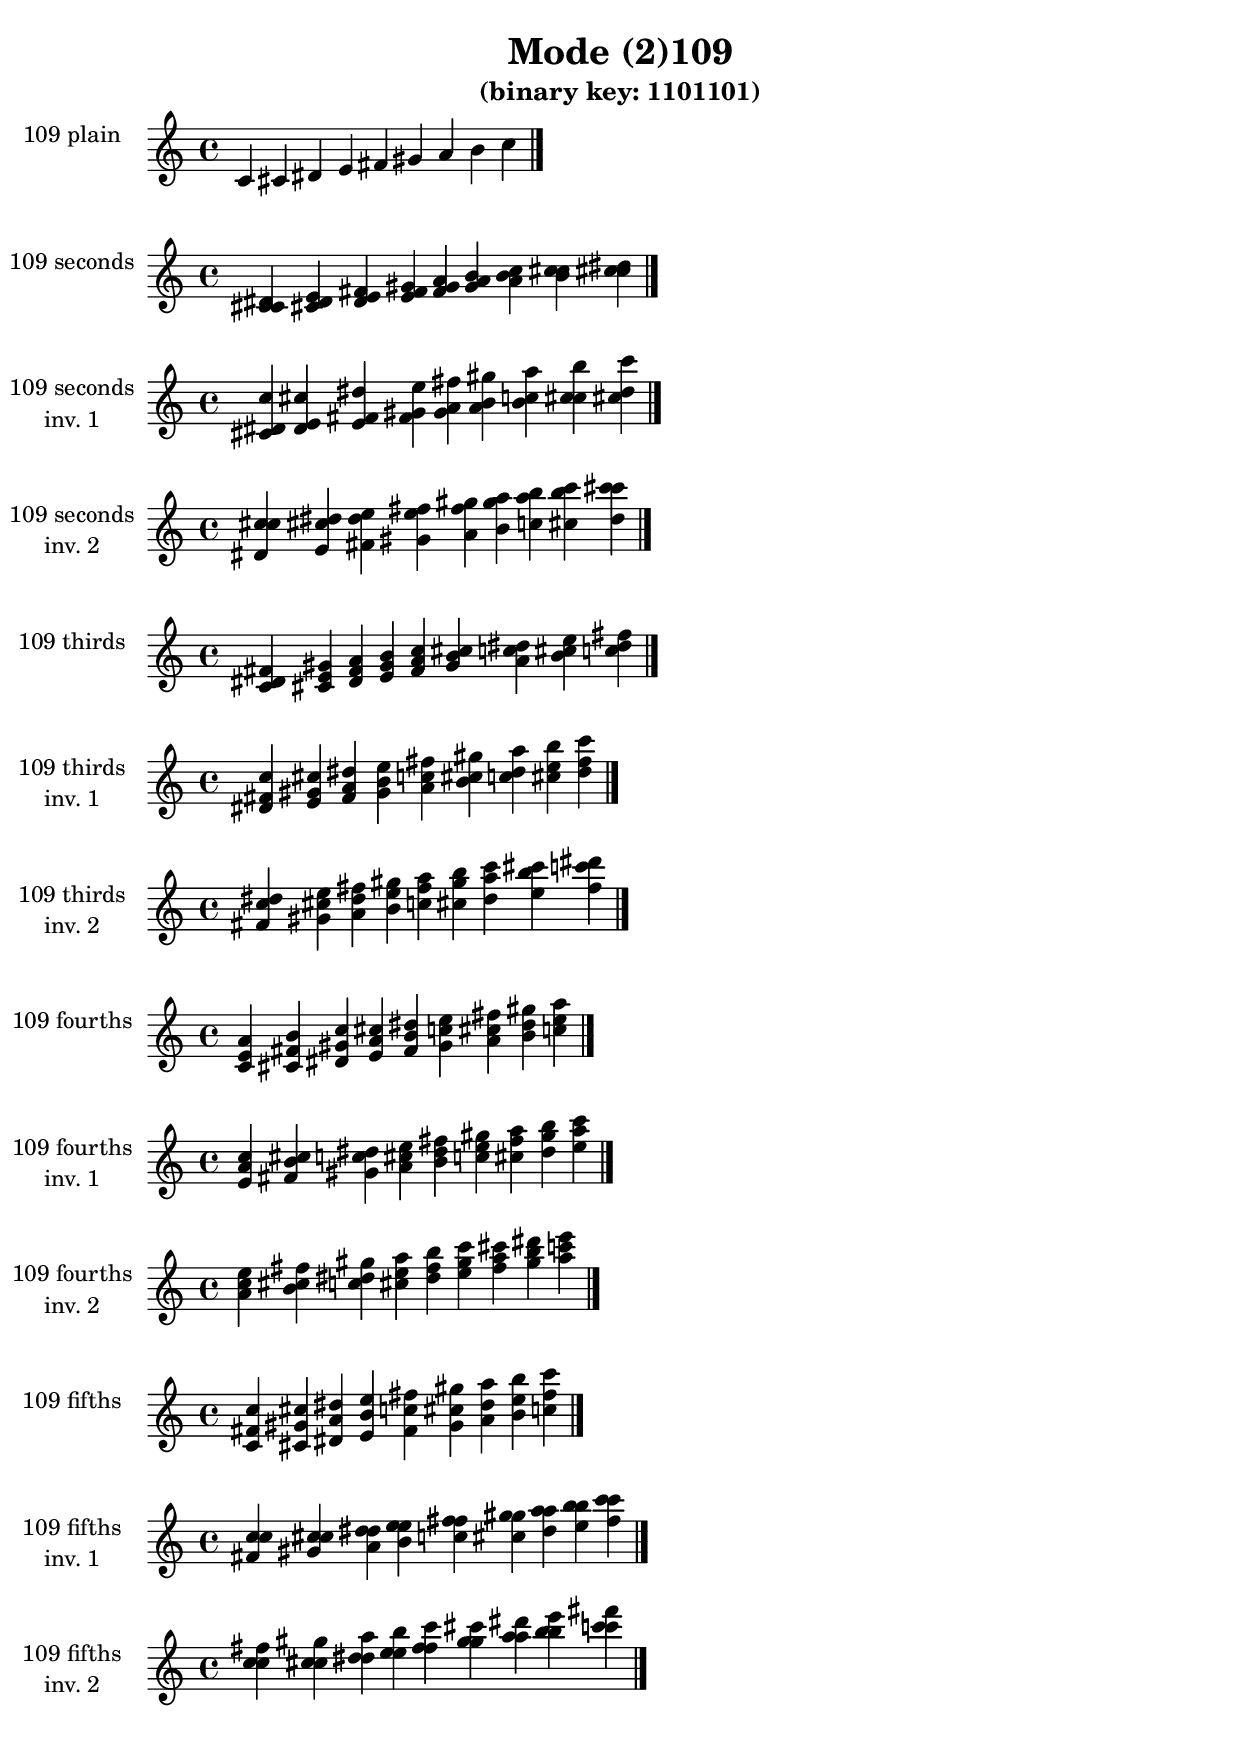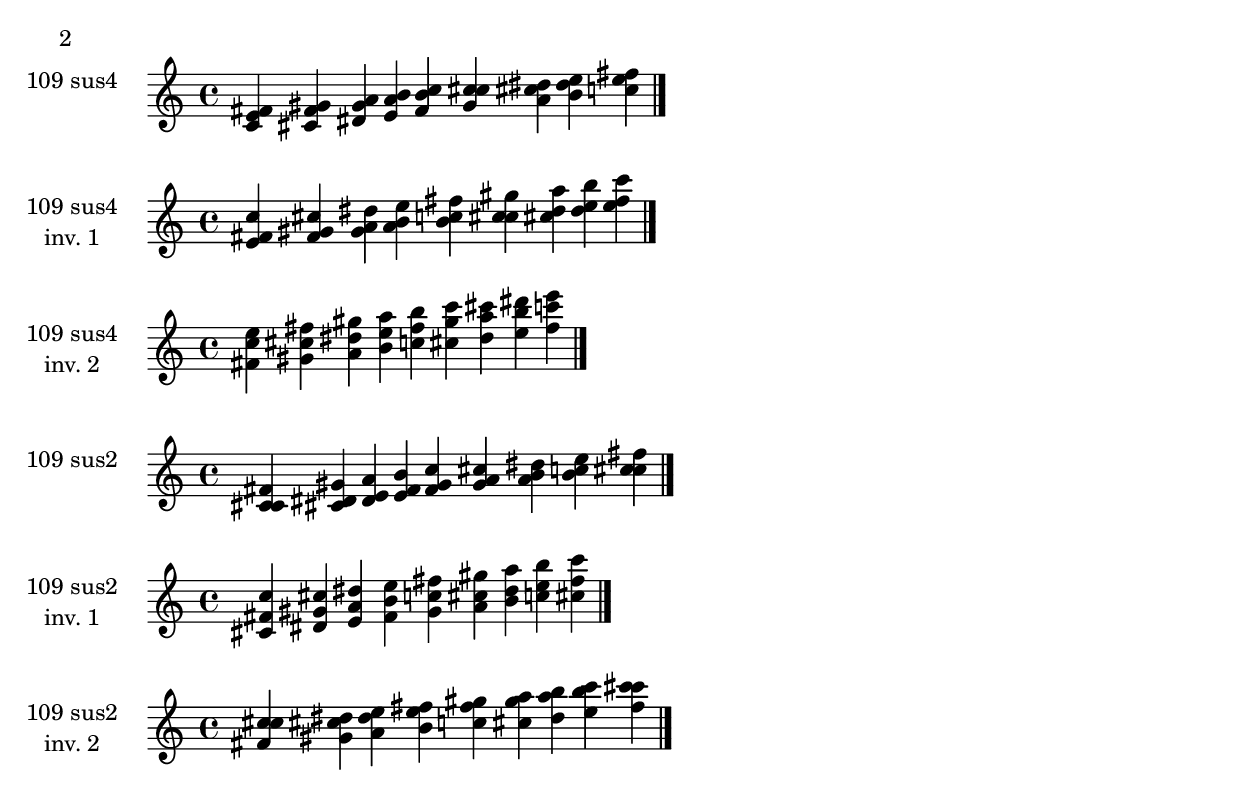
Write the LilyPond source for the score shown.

\version "2.19.0"

\header {
  title = "Mode (2)109"
  subtitle = "(binary key: 1101101)"
 %% Remove default LilyPond tagline
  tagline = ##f
}

\paper {
  #(set-paper-size "a4")
}

global = {
  \key c \major
  \time 4/4
  \tempo 4=100
}

\book {
  \score {
    \new Staff \with {
      instrumentName =  \markup { \column {
         \hcenter-in #14 \line { 109 plain }
         \hcenter-in #14 \line {  } } }
      midiInstrument = "oboe"
    } { \accidentalStyle "default"
        \cadenzaOn c' cis' dis' e' fis' gis' a' b' c''  \cadenzaOff \bar "|." }
    \layout { }
  }
  \score {
    \new Staff \with {
      instrumentName =  \markup { \column {
         \hcenter-in #14 \line { 109 seconds }
         \hcenter-in #14 \line {  } } }
      midiInstrument = "oboe"
    } { \accidentalStyle "default"
        \cadenzaOn <c' cis' dis'> <cis' dis' e'> <dis' e' fis'> <e' fis' gis'> <fis' gis' a'> <gis' a' b'> <a' b' c''> <b' c'' cis''> <c'' cis'' dis''>  \cadenzaOff \bar "|." }
    \layout { }
  }
  \score {
    \new Staff \with {
      instrumentName =  \markup { \column {
         \hcenter-in #14 \line { 109 seconds }
         \hcenter-in #14 \line { inv. 1 } } }
      midiInstrument = "oboe"
    } { \accidentalStyle "default"
        \cadenzaOn <cis' dis' c''> <dis' e' cis''> <e' fis' dis''> <fis' gis' e''> <gis' a' fis''> <a' b' gis''> <b' c'' a''> <c'' cis'' b''> <cis'' dis'' c'''>  \cadenzaOff \bar "|." }
    \layout { }
  }
  \score {
    \new Staff \with {
      instrumentName =  \markup { \column {
         \hcenter-in #14 \line { 109 seconds }
         \hcenter-in #14 \line { inv. 2 } } }
      midiInstrument = "oboe"
    } { \accidentalStyle "default"
        \cadenzaOn <dis' c'' cis''> <e' cis'' dis''> <fis' dis'' e''> <gis' e'' fis''> <a' fis'' gis''> <b' gis'' a''> <c'' a'' b''> <cis'' b'' c'''> <dis'' c''' cis'''>  \cadenzaOff \bar "|." }
    \layout { }
  }
  \score {
    \new Staff \with {
      instrumentName =  \markup { \column {
         \hcenter-in #14 \line { 109 thirds }
         \hcenter-in #14 \line {  } } }
      midiInstrument = "oboe"
    } { \accidentalStyle "default"
        \cadenzaOn <c' dis' fis'> <cis' e' gis'> <dis' fis' a'> <e' gis' b'> <fis' a' c''> <gis' b' cis''> <a' c'' dis''> <b' cis'' e''> <c'' dis'' fis''>  \cadenzaOff \bar "|." }
    \layout { }
  }
  \score {
    \new Staff \with {
      instrumentName =  \markup { \column {
         \hcenter-in #14 \line { 109 thirds }
         \hcenter-in #14 \line { inv. 1 } } }
      midiInstrument = "oboe"
    } { \accidentalStyle "default"
        \cadenzaOn <dis' fis' c''> <e' gis' cis''> <fis' a' dis''> <gis' b' e''> <a' c'' fis''> <b' cis'' gis''> <c'' dis'' a''> <cis'' e'' b''> <dis'' fis'' c'''>  \cadenzaOff \bar "|." }
    \layout { }
  }
  \score {
    \new Staff \with {
      instrumentName =  \markup { \column {
         \hcenter-in #14 \line { 109 thirds }
         \hcenter-in #14 \line { inv. 2 } } }
      midiInstrument = "oboe"
    } { \accidentalStyle "default"
        \cadenzaOn <fis' c'' dis''> <gis' cis'' e''> <a' dis'' fis''> <b' e'' gis''> <c'' fis'' a''> <cis'' gis'' b''> <dis'' a'' c'''> <e'' b'' cis'''> <fis'' c''' dis'''>  \cadenzaOff \bar "|." }
    \layout { }
  }
  \score {
    \new Staff \with {
      instrumentName =  \markup { \column {
         \hcenter-in #14 \line { 109 fourths }
         \hcenter-in #14 \line {  } } }
      midiInstrument = "oboe"
    } { \accidentalStyle "default"
        \cadenzaOn <c' e' a'> <cis' fis' b'> <dis' gis' c''> <e' a' cis''> <fis' b' dis''> <gis' c'' e''> <a' cis'' fis''> <b' dis'' gis''> <c'' e'' a''>  \cadenzaOff \bar "|." }
    \layout { }
  }
  \score {
    \new Staff \with {
      instrumentName =  \markup { \column {
         \hcenter-in #14 \line { 109 fourths }
         \hcenter-in #14 \line { inv. 1 } } }
      midiInstrument = "oboe"
    } { \accidentalStyle "default"
        \cadenzaOn <e' a' c''> <fis' b' cis''> <gis' c'' dis''> <a' cis'' e''> <b' dis'' fis''> <c'' e'' gis''> <cis'' fis'' a''> <dis'' gis'' b''> <e'' a'' c'''>  \cadenzaOff \bar "|." }
    \layout { }
  }
  \score {
    \new Staff \with {
      instrumentName =  \markup { \column {
         \hcenter-in #14 \line { 109 fourths }
         \hcenter-in #14 \line { inv. 2 } } }
      midiInstrument = "oboe"
    } { \accidentalStyle "default"
        \cadenzaOn <a' c'' e''> <b' cis'' fis''> <c'' dis'' gis''> <cis'' e'' a''> <dis'' fis'' b''> <e'' gis'' c'''> <fis'' a'' cis'''> <gis'' b'' dis'''> <a'' c''' e'''>  \cadenzaOff \bar "|." }
    \layout { }
  }
  \score {
    \new Staff \with {
      instrumentName =  \markup { \column {
         \hcenter-in #14 \line { 109 fifths }
         \hcenter-in #14 \line {  } } }
      midiInstrument = "oboe"
    } { \accidentalStyle "default"
        \cadenzaOn <c' fis' c''> <cis' gis' cis''> <dis' a' dis''> <e' b' e''> <fis' c'' fis''> <gis' cis'' gis''> <a' dis'' a''> <b' e'' b''> <c'' fis'' c'''>  \cadenzaOff \bar "|." }
    \layout { }
  }
  \score {
    \new Staff \with {
      instrumentName =  \markup { \column {
         \hcenter-in #14 \line { 109 fifths }
         \hcenter-in #14 \line { inv. 1 } } }
      midiInstrument = "oboe"
    } { \accidentalStyle "default"
        \cadenzaOn <fis' c'' c''> <gis' cis'' cis''> <a' dis'' dis''> <b' e'' e''> <c'' fis'' fis''> <cis'' gis'' gis''> <dis'' a'' a''> <e'' b'' b''> <fis'' c''' c'''>  \cadenzaOff \bar "|." }
    \layout { }
  }
  \score {
    \new Staff \with {
      instrumentName =  \markup { \column {
         \hcenter-in #14 \line { 109 fifths }
         \hcenter-in #14 \line { inv. 2 } } }
      midiInstrument = "oboe"
    } { \accidentalStyle "default"
        \cadenzaOn <c'' c'' fis''> <cis'' cis'' gis''> <dis'' dis'' a''> <e'' e'' b''> <fis'' fis'' c'''> <gis'' gis'' cis'''> <a'' a'' dis'''> <b'' b'' e'''> <c''' c''' fis'''>  \cadenzaOff \bar "|." }
    \layout { }
  }
  \score {
    \new Staff \with {
      instrumentName =  \markup { \column {
         \hcenter-in #14 \line { 109 sus4 }
         \hcenter-in #14 \line {  } } }
      midiInstrument = "oboe"
    } { \accidentalStyle "default"
        \cadenzaOn <c' e' fis'> <cis' fis' gis'> <dis' gis' a'> <e' a' b'> <fis' b' c''> <gis' c'' cis''> <a' cis'' dis''> <b' dis'' e''> <c'' e'' fis''>  \cadenzaOff \bar "|." }
    \layout { }
  }
  \score {
    \new Staff \with {
      instrumentName =  \markup { \column {
         \hcenter-in #14 \line { 109 sus4 }
         \hcenter-in #14 \line { inv. 1 } } }
      midiInstrument = "oboe"
    } { \accidentalStyle "default"
        \cadenzaOn <e' fis' c''> <fis' gis' cis''> <gis' a' dis''> <a' b' e''> <b' c'' fis''> <c'' cis'' gis''> <cis'' dis'' a''> <dis'' e'' b''> <e'' fis'' c'''>  \cadenzaOff \bar "|." }
    \layout { }
  }
  \score {
    \new Staff \with {
      instrumentName =  \markup { \column {
         \hcenter-in #14 \line { 109 sus4 }
         \hcenter-in #14 \line { inv. 2 } } }
      midiInstrument = "oboe"
    } { \accidentalStyle "default"
        \cadenzaOn <fis' c'' e''> <gis' cis'' fis''> <a' dis'' gis''> <b' e'' a''> <c'' fis'' b''> <cis'' gis'' c'''> <dis'' a'' cis'''> <e'' b'' dis'''> <fis'' c''' e'''>  \cadenzaOff \bar "|." }
    \layout { }
  }
  \score {
    \new Staff \with {
      instrumentName =  \markup { \column {
         \hcenter-in #14 \line { 109 sus2 }
         \hcenter-in #14 \line {  } } }
      midiInstrument = "oboe"
    } { \accidentalStyle "default"
        \cadenzaOn <c' cis' fis'> <cis' dis' gis'> <dis' e' a'> <e' fis' b'> <fis' gis' c''> <gis' a' cis''> <a' b' dis''> <b' c'' e''> <c'' cis'' fis''>  \cadenzaOff \bar "|." }
    \layout { }
  }
  \score {
    \new Staff \with {
      instrumentName =  \markup { \column {
         \hcenter-in #14 \line { 109 sus2 }
         \hcenter-in #14 \line { inv. 1 } } }
      midiInstrument = "oboe"
    } { \accidentalStyle "default"
        \cadenzaOn <cis' fis' c''> <dis' gis' cis''> <e' a' dis''> <fis' b' e''> <gis' c'' fis''> <a' cis'' gis''> <b' dis'' a''> <c'' e'' b''> <cis'' fis'' c'''>  \cadenzaOff \bar "|." }
    \layout { }
  }
  \score {
    \new Staff \with {
      instrumentName =  \markup { \column {
         \hcenter-in #14 \line { 109 sus2 }
         \hcenter-in #14 \line { inv. 2 } } }
      midiInstrument = "oboe"
    } { \accidentalStyle "default"
        \cadenzaOn <fis' c'' cis''> <gis' cis'' dis''> <a' dis'' e''> <b' e'' fis''> <c'' fis'' gis''> <cis'' gis'' a''> <dis'' a'' b''> <e'' b'' c'''> <fis'' c''' cis'''>  \cadenzaOff \bar "|." }
    \layout { }
  }
}

\book {
  \bookOutputSuffix "plain_"
  \score {
    \new Staff \with {
      instrumentName =  \markup { \column {
         \hcenter-in #14 \line { 109 plain }
         \hcenter-in #14 \line {  } } }
      midiInstrument = "oboe"
    } { \accidentalStyle "default"
        \cadenzaOn c' cis' dis' e' fis' gis' a' b' c''  \cadenzaOff \bar "|." }
    \midi { }
  }
}
\book {
  \bookOutputSuffix "seconds_"
  \score {
    \new Staff \with {
      instrumentName =  \markup { \column {
         \hcenter-in #14 \line { 109 seconds }
         \hcenter-in #14 \line {  } } }
      midiInstrument = "oboe"
    } { \accidentalStyle "default"
        \cadenzaOn <c' cis' dis'> <cis' dis' e'> <dis' e' fis'> <e' fis' gis'> <fis' gis' a'> <gis' a' b'> <a' b' c''> <b' c'' cis''> <c'' cis'' dis''>  \cadenzaOff \bar "|." }
    \midi { }
  }
}
\book {
  \bookOutputSuffix "seconds_inv. 1"
  \score {
    \new Staff \with {
      instrumentName =  \markup { \column {
         \hcenter-in #14 \line { 109 seconds }
         \hcenter-in #14 \line { inv. 1 } } }
      midiInstrument = "oboe"
    } { \accidentalStyle "default"
        \cadenzaOn <cis' dis' c''> <dis' e' cis''> <e' fis' dis''> <fis' gis' e''> <gis' a' fis''> <a' b' gis''> <b' c'' a''> <c'' cis'' b''> <cis'' dis'' c'''>  \cadenzaOff \bar "|." }
    \midi { }
  }
}
\book {
  \bookOutputSuffix "seconds_inv. 2"
  \score {
    \new Staff \with {
      instrumentName =  \markup { \column {
         \hcenter-in #14 \line { 109 seconds }
         \hcenter-in #14 \line { inv. 2 } } }
      midiInstrument = "oboe"
    } { \accidentalStyle "default"
        \cadenzaOn <dis' c'' cis''> <e' cis'' dis''> <fis' dis'' e''> <gis' e'' fis''> <a' fis'' gis''> <b' gis'' a''> <c'' a'' b''> <cis'' b'' c'''> <dis'' c''' cis'''>  \cadenzaOff \bar "|." }
    \midi { }
  }
}
\book {
  \bookOutputSuffix "thirds_"
  \score {
    \new Staff \with {
      instrumentName =  \markup { \column {
         \hcenter-in #14 \line { 109 thirds }
         \hcenter-in #14 \line {  } } }
      midiInstrument = "oboe"
    } { \accidentalStyle "default"
        \cadenzaOn <c' dis' fis'> <cis' e' gis'> <dis' fis' a'> <e' gis' b'> <fis' a' c''> <gis' b' cis''> <a' c'' dis''> <b' cis'' e''> <c'' dis'' fis''>  \cadenzaOff \bar "|." }
    \midi { }
  }
}
\book {
  \bookOutputSuffix "thirds_inv. 1"
  \score {
    \new Staff \with {
      instrumentName =  \markup { \column {
         \hcenter-in #14 \line { 109 thirds }
         \hcenter-in #14 \line { inv. 1 } } }
      midiInstrument = "oboe"
    } { \accidentalStyle "default"
        \cadenzaOn <dis' fis' c''> <e' gis' cis''> <fis' a' dis''> <gis' b' e''> <a' c'' fis''> <b' cis'' gis''> <c'' dis'' a''> <cis'' e'' b''> <dis'' fis'' c'''>  \cadenzaOff \bar "|." }
    \midi { }
  }
}
\book {
  \bookOutputSuffix "thirds_inv. 2"
  \score {
    \new Staff \with {
      instrumentName =  \markup { \column {
         \hcenter-in #14 \line { 109 thirds }
         \hcenter-in #14 \line { inv. 2 } } }
      midiInstrument = "oboe"
    } { \accidentalStyle "default"
        \cadenzaOn <fis' c'' dis''> <gis' cis'' e''> <a' dis'' fis''> <b' e'' gis''> <c'' fis'' a''> <cis'' gis'' b''> <dis'' a'' c'''> <e'' b'' cis'''> <fis'' c''' dis'''>  \cadenzaOff \bar "|." }
    \midi { }
  }
}
\book {
  \bookOutputSuffix "fourths_"
  \score {
    \new Staff \with {
      instrumentName =  \markup { \column {
         \hcenter-in #14 \line { 109 fourths }
         \hcenter-in #14 \line {  } } }
      midiInstrument = "oboe"
    } { \accidentalStyle "default"
        \cadenzaOn <c' e' a'> <cis' fis' b'> <dis' gis' c''> <e' a' cis''> <fis' b' dis''> <gis' c'' e''> <a' cis'' fis''> <b' dis'' gis''> <c'' e'' a''>  \cadenzaOff \bar "|." }
    \midi { }
  }
}
\book {
  \bookOutputSuffix "fourths_inv. 1"
  \score {
    \new Staff \with {
      instrumentName =  \markup { \column {
         \hcenter-in #14 \line { 109 fourths }
         \hcenter-in #14 \line { inv. 1 } } }
      midiInstrument = "oboe"
    } { \accidentalStyle "default"
        \cadenzaOn <e' a' c''> <fis' b' cis''> <gis' c'' dis''> <a' cis'' e''> <b' dis'' fis''> <c'' e'' gis''> <cis'' fis'' a''> <dis'' gis'' b''> <e'' a'' c'''>  \cadenzaOff \bar "|." }
    \midi { }
  }
}
\book {
  \bookOutputSuffix "fourths_inv. 2"
  \score {
    \new Staff \with {
      instrumentName =  \markup { \column {
         \hcenter-in #14 \line { 109 fourths }
         \hcenter-in #14 \line { inv. 2 } } }
      midiInstrument = "oboe"
    } { \accidentalStyle "default"
        \cadenzaOn <a' c'' e''> <b' cis'' fis''> <c'' dis'' gis''> <cis'' e'' a''> <dis'' fis'' b''> <e'' gis'' c'''> <fis'' a'' cis'''> <gis'' b'' dis'''> <a'' c''' e'''>  \cadenzaOff \bar "|." }
    \midi { }
  }
}
\book {
  \bookOutputSuffix "fifths_"
  \score {
    \new Staff \with {
      instrumentName =  \markup { \column {
         \hcenter-in #14 \line { 109 fifths }
         \hcenter-in #14 \line {  } } }
      midiInstrument = "oboe"
    } { \accidentalStyle "default"
        \cadenzaOn <c' fis' c''> <cis' gis' cis''> <dis' a' dis''> <e' b' e''> <fis' c'' fis''> <gis' cis'' gis''> <a' dis'' a''> <b' e'' b''> <c'' fis'' c'''>  \cadenzaOff \bar "|." }
    \midi { }
  }
}
\book {
  \bookOutputSuffix "fifths_inv. 1"
  \score {
    \new Staff \with {
      instrumentName =  \markup { \column {
         \hcenter-in #14 \line { 109 fifths }
         \hcenter-in #14 \line { inv. 1 } } }
      midiInstrument = "oboe"
    } { \accidentalStyle "default"
        \cadenzaOn <fis' c'' c''> <gis' cis'' cis''> <a' dis'' dis''> <b' e'' e''> <c'' fis'' fis''> <cis'' gis'' gis''> <dis'' a'' a''> <e'' b'' b''> <fis'' c''' c'''>  \cadenzaOff \bar "|." }
    \midi { }
  }
}
\book {
  \bookOutputSuffix "fifths_inv. 2"
  \score {
    \new Staff \with {
      instrumentName =  \markup { \column {
         \hcenter-in #14 \line { 109 fifths }
         \hcenter-in #14 \line { inv. 2 } } }
      midiInstrument = "oboe"
    } { \accidentalStyle "default"
        \cadenzaOn <c'' c'' fis''> <cis'' cis'' gis''> <dis'' dis'' a''> <e'' e'' b''> <fis'' fis'' c'''> <gis'' gis'' cis'''> <a'' a'' dis'''> <b'' b'' e'''> <c''' c''' fis'''>  \cadenzaOff \bar "|." }
    \midi { }
  }
}
\book {
  \bookOutputSuffix "sus4_"
  \score {
    \new Staff \with {
      instrumentName =  \markup { \column {
         \hcenter-in #14 \line { 109 sus4 }
         \hcenter-in #14 \line {  } } }
      midiInstrument = "oboe"
    } { \accidentalStyle "default"
        \cadenzaOn <c' e' fis'> <cis' fis' gis'> <dis' gis' a'> <e' a' b'> <fis' b' c''> <gis' c'' cis''> <a' cis'' dis''> <b' dis'' e''> <c'' e'' fis''>  \cadenzaOff \bar "|." }
    \midi { }
  }
}
\book {
  \bookOutputSuffix "sus4_inv. 1"
  \score {
    \new Staff \with {
      instrumentName =  \markup { \column {
         \hcenter-in #14 \line { 109 sus4 }
         \hcenter-in #14 \line { inv. 1 } } }
      midiInstrument = "oboe"
    } { \accidentalStyle "default"
        \cadenzaOn <e' fis' c''> <fis' gis' cis''> <gis' a' dis''> <a' b' e''> <b' c'' fis''> <c'' cis'' gis''> <cis'' dis'' a''> <dis'' e'' b''> <e'' fis'' c'''>  \cadenzaOff \bar "|." }
    \midi { }
  }
}
\book {
  \bookOutputSuffix "sus4_inv. 2"
  \score {
    \new Staff \with {
      instrumentName =  \markup { \column {
         \hcenter-in #14 \line { 109 sus4 }
         \hcenter-in #14 \line { inv. 2 } } }
      midiInstrument = "oboe"
    } { \accidentalStyle "default"
        \cadenzaOn <fis' c'' e''> <gis' cis'' fis''> <a' dis'' gis''> <b' e'' a''> <c'' fis'' b''> <cis'' gis'' c'''> <dis'' a'' cis'''> <e'' b'' dis'''> <fis'' c''' e'''>  \cadenzaOff \bar "|." }
    \midi { }
  }
}
\book {
  \bookOutputSuffix "sus2_"
  \score {
    \new Staff \with {
      instrumentName =  \markup { \column {
         \hcenter-in #14 \line { 109 sus2 }
         \hcenter-in #14 \line {  } } }
      midiInstrument = "oboe"
    } { \accidentalStyle "default"
        \cadenzaOn <c' cis' fis'> <cis' dis' gis'> <dis' e' a'> <e' fis' b'> <fis' gis' c''> <gis' a' cis''> <a' b' dis''> <b' c'' e''> <c'' cis'' fis''>  \cadenzaOff \bar "|." }
    \midi { }
  }
}
\book {
  \bookOutputSuffix "sus2_inv. 1"
  \score {
    \new Staff \with {
      instrumentName =  \markup { \column {
         \hcenter-in #14 \line { 109 sus2 }
         \hcenter-in #14 \line { inv. 1 } } }
      midiInstrument = "oboe"
    } { \accidentalStyle "default"
        \cadenzaOn <cis' fis' c''> <dis' gis' cis''> <e' a' dis''> <fis' b' e''> <gis' c'' fis''> <a' cis'' gis''> <b' dis'' a''> <c'' e'' b''> <cis'' fis'' c'''>  \cadenzaOff \bar "|." }
    \midi { }
  }
}
\book {
  \bookOutputSuffix "sus2_inv. 2"
  \score {
    \new Staff \with {
      instrumentName =  \markup { \column {
         \hcenter-in #14 \line { 109 sus2 }
         \hcenter-in #14 \line { inv. 2 } } }
      midiInstrument = "oboe"
    } { \accidentalStyle "default"
        \cadenzaOn <fis' c'' cis''> <gis' cis'' dis''> <a' dis'' e''> <b' e'' fis''> <c'' fis'' gis''> <cis'' gis'' a''> <dis'' a'' b''> <e'' b'' c'''> <fis'' c''' cis'''>  \cadenzaOff \bar "|." }
    \midi { }
  }
}
